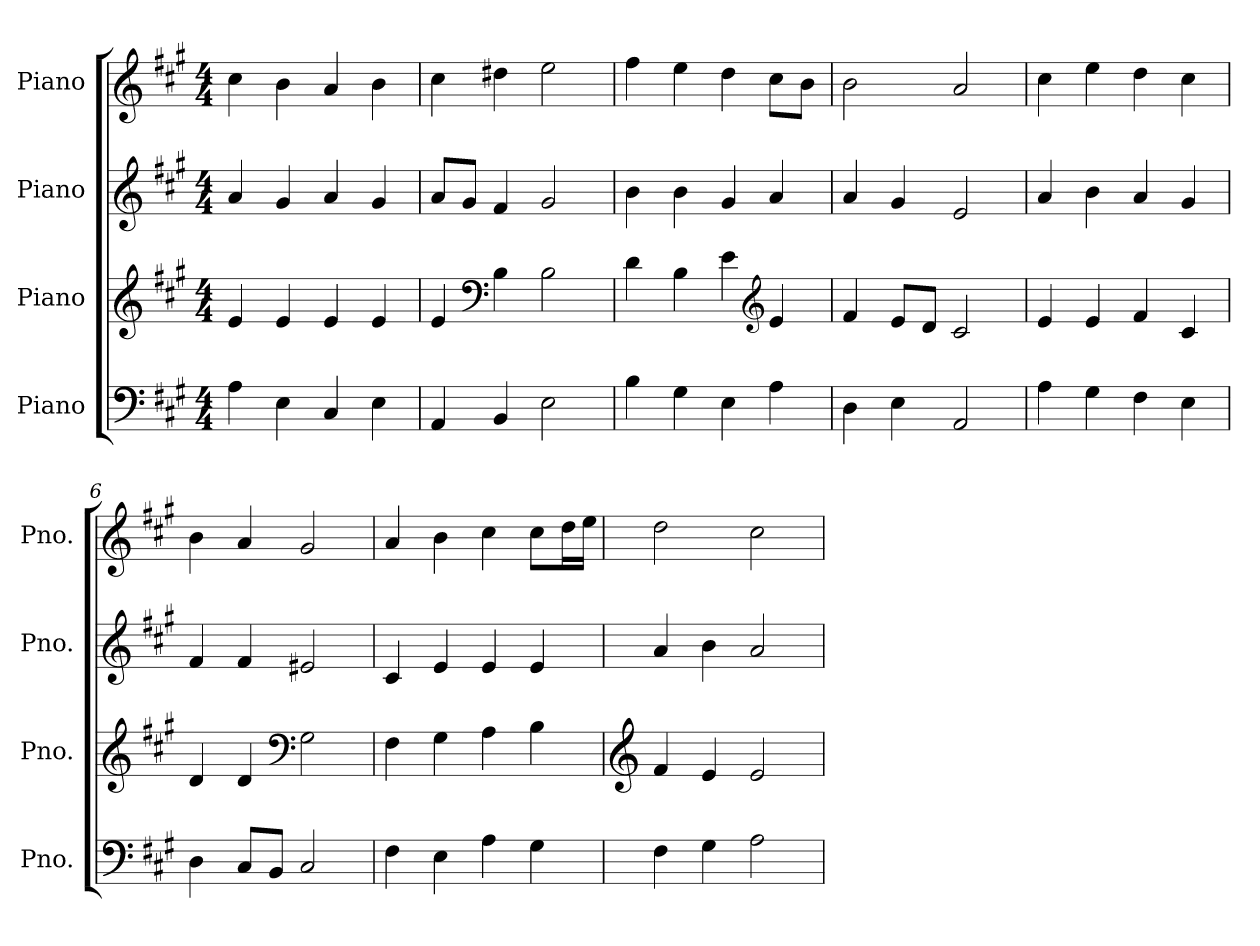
**kern	**kern	**kern	**kern
*part4	*part3	*part2	*part1
*staff4	*staff3	*staff2	*staff1
*I"Piano	*I"Piano	*I"Piano	*I"Piano
*I'Pno.	*I'Pno.	*I'Pno.	*I'Pno.
*clefF4	*clefG2	*clefG2	*clefG2
*k[f#c#g#]	*k[f#c#g#]	*k[f#c#g#]	*k[f#c#g#]
*M4/4	*M4/4	*M4/4	*M4/4
*MM120	*MM120	*MM120	*MM120
=1	=1	=1	=1
4A\	4e/	4a/	4cc#\
4E\	4e/	4g#/	4b\
4C#/	4e/	4a/	4a/
4E\	4e/	4g#/	4b\
=2	=2	=2	=2
4AA/	4e/	8a/L	4cc#\
.	.	8g#/J	.
*	*clefF4	*	*
4BB/	4B\	4f#/	4dd#X\
2E\	2B\	2g#/	2ee\
=3	=3	=3	=3
4B\	4d\	4b\	4ff#\
4G#\	4B\	4b\	4ee\
4E\	4e\	4g#/	4dd\
*	*clefG2	*	*
4A\	4e/	4a/	8cc#\L
.	.	.	8b\J
=4	=4	=4	=4
4D\	4f#/	4a/	2b\
4E\	8e/L	4g#/	.
.	8d/J	.	.
2AA/	2c#/	2e/	2a/
=5	=5	=5	=5
4A\	4e/	4a/	4cc#\
4G#\	4e/	4b\	4ee\
4F#\	4f#/	4a/	4dd\
4E\	4c#/	4g#/	4cc#\
=6	=6	=6	=6
4D\	4d/	4f#/	4b\
8C#/L	4d/	4f#/	4a/
8BB/J	.	.	.
*	*clefF4	*	*
2C#/	2G#\	2e#X/	2g#/
=7	=7	=7	=7
4F#\	4F#\	4c#/	4a/
4E\	4G#\	4e/	4b\
4A\	4A\	4e/	4cc#\
4G#\	4B\	4e/	8cc#\L
.	.	.	16dd\L
.	.	.	16ee\JJ
!!LO:LB:g=z
=8	=8	=8	=8
*	*clefG2	*	*
4F#\	4f#/	4a/	2dd\
4G#\	4e/	4b\	.
2A\	2e/	2a/	2cc#\
=	=	=	=
*-	*-	*-	*-
